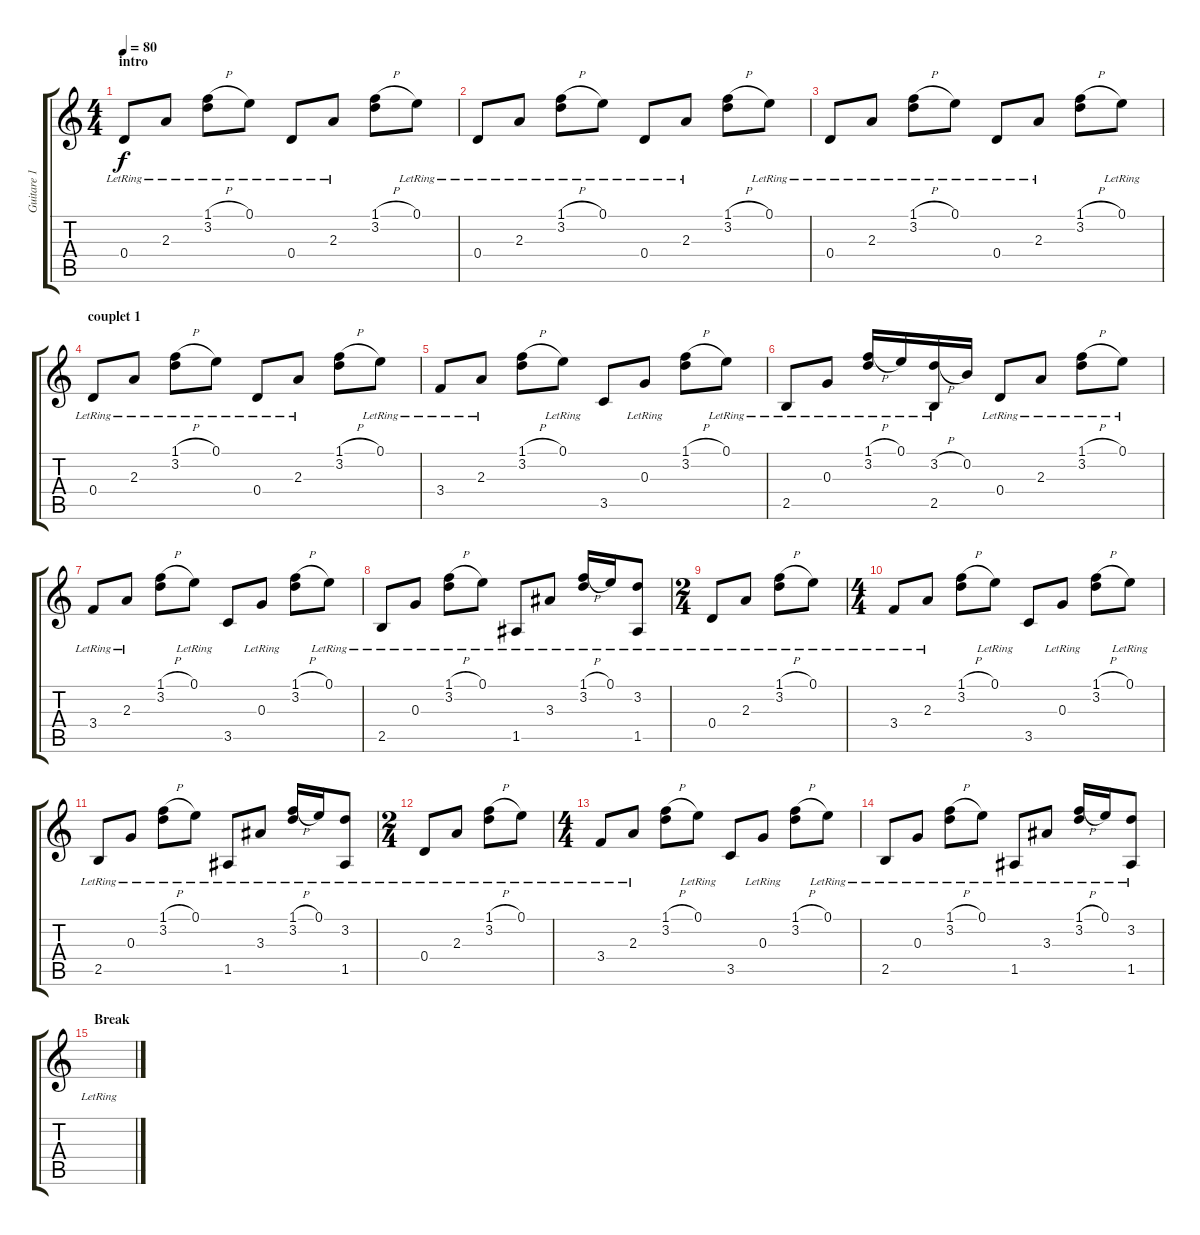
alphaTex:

\track ("Guitare 1" "Guitare 1") {instrument electricguitarjazz}
\staff {score tabs}
\tuning (E4 B3 G3 D3 A2 E2) {hide}
\ts (4 4)
\section ("" "intro")
\tempo 80
\clef g2
\ks c
0.4{lr}.8{dy f instrument electricguitarjazz} 2.3{lr}.8 (1.1{h} 3.2{lr}).8 0.1{lr}.8 0.4{lr}.8 2.3{lr}.8 (1.1{h} 3.2).8 0.1{lr}.8 |
0.4{lr}.8 2.3{lr}.8 (1.1{h} 3.2{lr}).8 0.1{lr}.8 0.4{lr}.8 2.3{lr}.8 (1.1{h} 3.2).8 0.1{lr}.8 |
0.4{lr}.8 2.3{lr}.8 (1.1{h} 3.2{lr}).8 0.1{lr}.8 0.4{lr}.8 2.3{lr}.8 (1.1{h} 3.2).8 0.1{lr}.8 |
\section ("" "couplet 1")
0.4{lr}.8 2.3{lr}.8 (1.1{h} 3.2{lr}).8 0.1{lr}.8 0.4{lr}.8 2.3{lr}.8 (1.1{h} 3.2).8 0.1{lr}.8 |
3.4{lr}.8 2.3{lr}.8 (1.1{h} 3.2).8 0.1{lr}.8 3.5.8 0.3{lr}.8 (1.1{h} 3.2).8 0.1{lr}.8 |
2.5{lr}.8 0.3{lr}.8 (1.1{h} 3.2{lr}).16 0.1{lr}.16 (3.2{h} 2.5{lr}).16 0.2.16 0.4{lr}.8 2.3{lr}.8 (1.1{h} 3.2{lr}).8 0.1{lr}.8 |
3.4{lr}.8 2.3{lr}.8 (1.1{h} 3.2).8 0.1{lr}.8 3.5.8 0.3{lr}.8 (1.1{h} 3.2).8 0.1{lr}.8 |
2.5{lr}.8 0.3{lr}.8 (1.1{h} 3.2{lr}).8 0.1{lr}.8 1.5{lr}.8 3.3{lr}.8 (1.1{h} 3.2{lr}).16 0.1{lr}.16 (3.2{lr} 1.5{lr}).8 |
\ts (2 4)
0.4{lr}.8 2.3{lr}.8 (1.1{h} 3.2{lr}).8 0.1{lr}.8 |
\ts (4 4)
3.4{lr}.8 2.3{lr}.8 (1.1{h} 3.2).8 0.1{lr}.8 3.5.8 0.3{lr}.8 (1.1{h} 3.2).8 0.1{lr}.8 |
2.5{lr}.8 0.3{lr}.8 (1.1{h} 3.2{lr}).8 0.1{lr}.8 1.5{lr}.8 3.3{lr}.8 (1.1{h} 3.2{lr}).16 0.1{lr}.16 (3.2{lr} 1.5{lr}).8 |
\ts (2 4)
0.4{lr}.8 2.3{lr}.8 (1.1{h} 3.2{lr}).8 0.1{lr}.8 |
\ts (4 4)
3.4{lr}.8 2.3{lr}.8 (1.1{h} 3.2).8 0.1{lr}.8 3.5.8 0.3{lr}.8 (1.1{h} 3.2).8 0.1{lr}.8 |
2.5{lr}.8 0.3{lr}.8 (1.1{h} 3.2{lr}).8 0.1{lr}.8 1.5{lr}.8 3.3{lr}.8 (1.1{h} 3.2{lr}).16 0.1{lr}.16 (3.2{lr} 1.5{lr}).8 |
\section ("" "Break")
